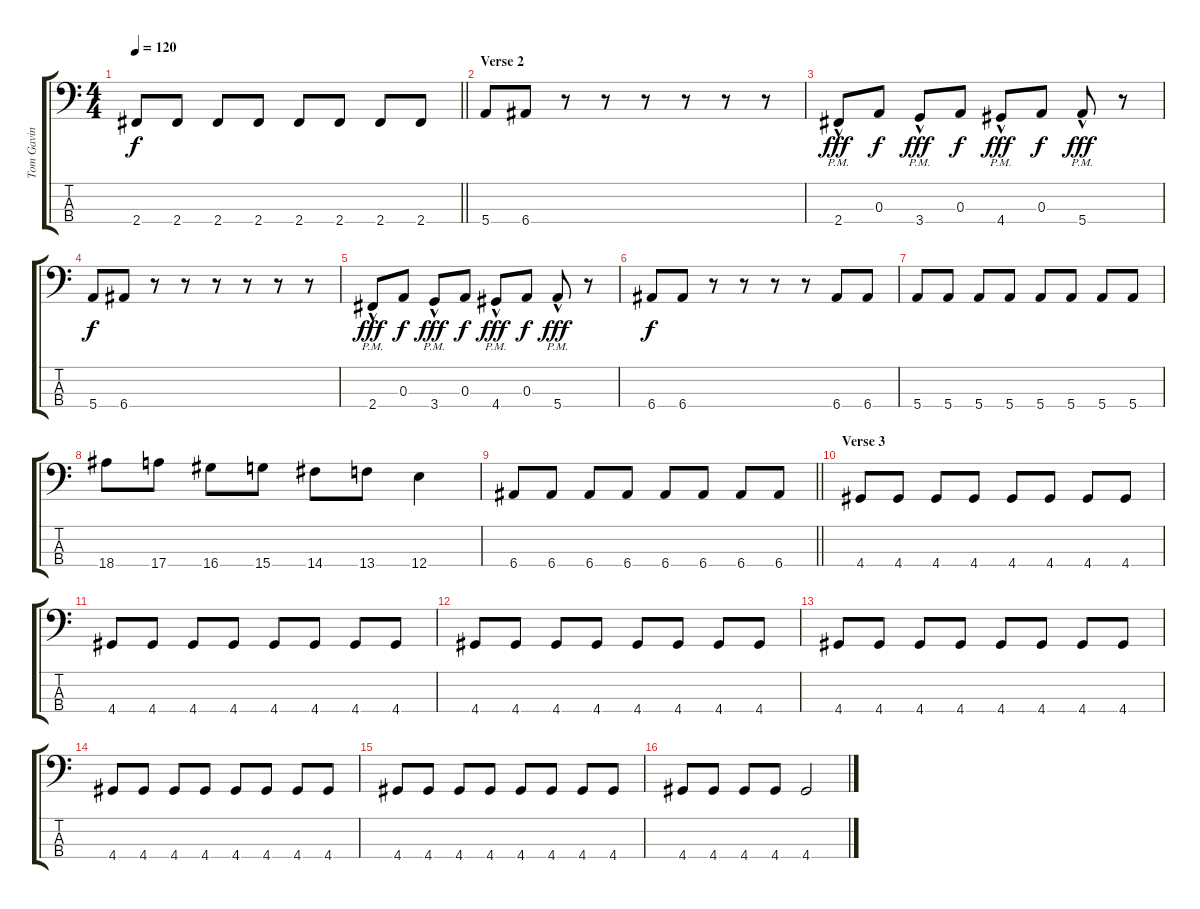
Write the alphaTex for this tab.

\track ("Tom Gavin" "Tom Gavin") {instrument electricbassfinger}
\staff {score tabs}
\tuning (G2 D2 A1 E1) {hide}
\ts (4 4)
\tempo 120
\clef f4
\barLineRight lightlight
\ks c
2.4.8{dy f} 2.4.8 2.4.8 2.4.8 2.4.8 2.4.8 2.4.8 2.4.8 |
\section ("" "Verse 2")
5.4.8 6.4.8 r.8 r.8 r.8 r.8 r.8 r.8 |
2.4{hac pm}.8{dy fff} 0.3.8{dy f} 3.4{hac pm}.8{dy fff} 0.3.8{dy f} 4.4{hac pm}.8{dy fff} 0.3.8{dy f} 5.4{hac pm}.8{dy fff} r.8 |
5.4.8{dy f} 6.4.8 r.8 r.8 r.8 r.8 r.8 r.8 |
2.4{hac pm}.8{dy fff} 0.3.8{dy f} 3.4{hac pm}.8{dy fff} 0.3.8{dy f} 4.4{hac pm}.8{dy fff} 0.3.8{dy f} 5.4{hac pm}.8{dy fff} r.8 |
6.4.8{dy f} 6.4.8 r.8 r.8 r.8 r.8 6.4.8 6.4.8 |
5.4.8 5.4.8 5.4.8 5.4.8 5.4.8 5.4.8 5.4.8 5.4.8 |
18.4.8 17.4.8 16.4.8 15.4.8 14.4.8 13.4.8 12.4.4 |
\barLineRight lightlight
6.4.8 6.4.8 6.4.8 6.4.8 6.4.8 6.4.8 6.4.8 6.4.8 |
\section ("" "Verse 3")
4.4.8 4.4.8 4.4.8 4.4.8 4.4.8 4.4.8 4.4.8 4.4.8 |
4.4.8 4.4.8 4.4.8 4.4.8 4.4.8 4.4.8 4.4.8 4.4.8 |
4.4.8 4.4.8 4.4.8 4.4.8 4.4.8 4.4.8 4.4.8 4.4.8 |
4.4.8 4.4.8 4.4.8 4.4.8 4.4.8 4.4.8 4.4.8 4.4.8 |
4.4.8 4.4.8 4.4.8 4.4.8 4.4.8 4.4.8 4.4.8 4.4.8 |
4.4.8 4.4.8 4.4.8 4.4.8 4.4.8 4.4.8 4.4.8 4.4.8 |
4.4.8 4.4.8 4.4.8 4.4.8 4.4.2
